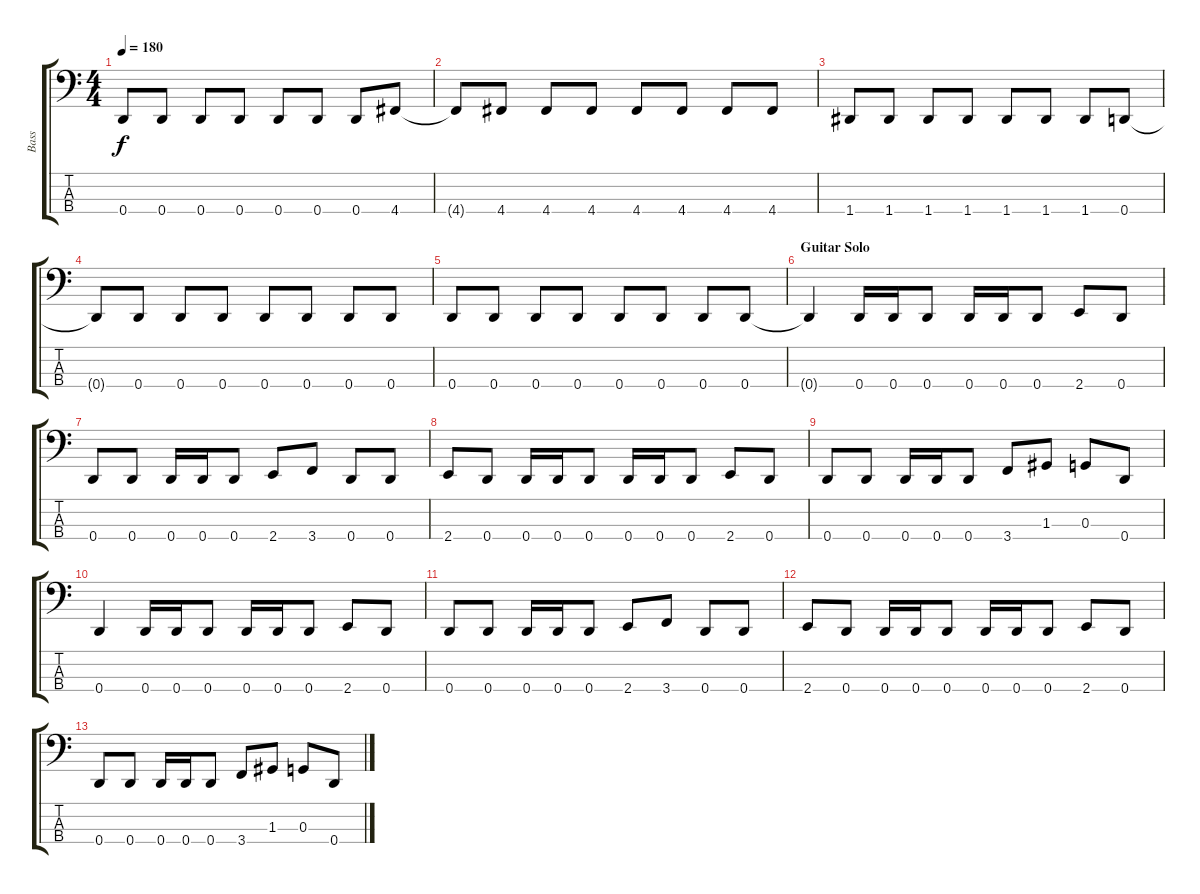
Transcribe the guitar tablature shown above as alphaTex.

\track ("Bass" "Bass") {instrument electricbasspick}
\staff {score tabs}
\tuning (F2 C2 G1 D1) {hide}
\ts (4 4)
\tempo 180
\clef f4
\ks c
0.4.8{dy f} 0.4.8 0.4.8 0.4.8 0.4.8 0.4.8 0.4.8 4.4.8 |
4.4{t}.8 4.4.8 4.4.8 4.4.8 4.4.8 4.4.8 4.4.8 4.4.8 |
1.4.8 1.4.8 1.4.8 1.4.8 1.4.8 1.4.8 1.4.8 0.4.8 |
0.4{t}.8 0.4.8 0.4.8 0.4.8 0.4.8 0.4.8 0.4.8 0.4.8 |
0.4.8 0.4.8 0.4.8 0.4.8 0.4.8 0.4.8 0.4.8 0.4.8 |
\section ("" "Guitar Solo")
0.4{t}.4 0.4.16 0.4.16 0.4.8 0.4.16 0.4.16 0.4.8 2.4.8 0.4.8 |
0.4.8 0.4.8 0.4.16 0.4.16 0.4.8 2.4.8 3.4.8 0.4.8 0.4.8 |
2.4.8 0.4.8 0.4.16 0.4.16 0.4.8 0.4.16 0.4.16 0.4.8 2.4.8 0.4.8 |
0.4.8 0.4.8 0.4.16 0.4.16 0.4.8 3.4.8 1.3.8 0.3.8 0.4.8 |
0.4.4 0.4.16 0.4.16 0.4.8 0.4.16 0.4.16 0.4.8 2.4.8 0.4.8 |
0.4.8 0.4.8 0.4.16 0.4.16 0.4.8 2.4.8 3.4.8 0.4.8 0.4.8 |
2.4.8 0.4.8 0.4.16 0.4.16 0.4.8 0.4.16 0.4.16 0.4.8 2.4.8 0.4.8 |
0.4.8 0.4.8 0.4.16 0.4.16 0.4.8 3.4.8 1.3.8 0.3.8 0.4.8
